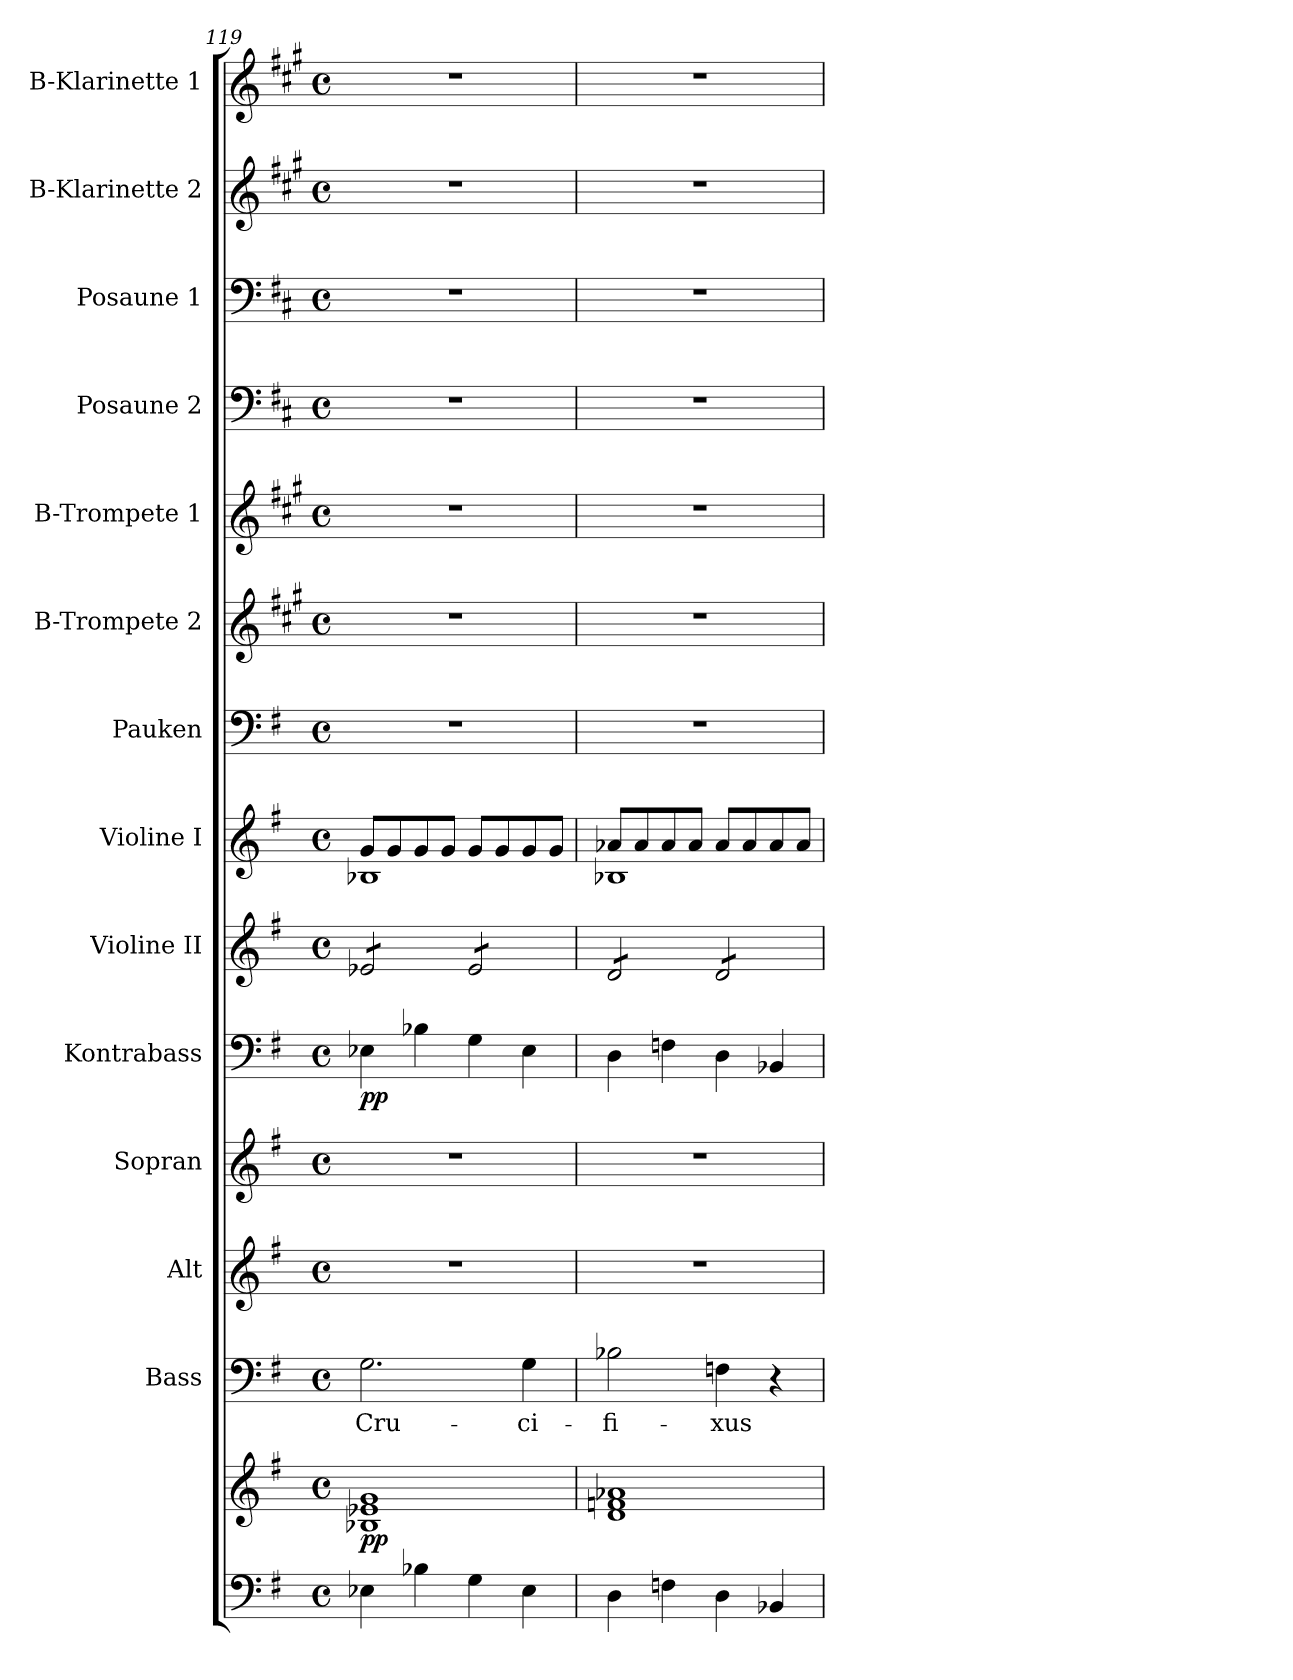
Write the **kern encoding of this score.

**kern	**kern	**dynam	**kern	**text	**kern	**kern	**kern	**dynam	**kern	**kern	**kern	**kern	**kern	**kern	**kern	**kern	**kern
*part14	*part14	*part14	*part13	*part13	*part12	*part11	*part10	*part10	*part9	*part8	*part7	*part6	*part5	*part4	*part3	*part2	*part1
*staff15	*staff14	*staff14/15	*staff13	*staff13	*staff12	*staff11	*staff10	*staff10	*staff9	*staff8	*staff7	*staff6	*staff5	*staff4	*staff3	*staff2	*staff1
*	*	*	*I"Bass	*	*I"Alt	*I"Sopran	*I"Kontrabass	*	*I"Violine II	*I"Violine I	*I"Pauken	*I"B-Trompete 2	*I"B-Trompete 1	*I"Posaune 2	*I"Posaune 1	*I"B-Klarinette 2	*I"B-Klarinette 1
*	*	*	*I'B.	*	*I'A.	*I'S.	*I'Kb.	*	*I'Vl. II	*I'Vl. I	*I'Pk.	*I'B Trp. 2	*I'B Trp. 1	*I'Pos. 2	*I'Pos. 1	*I'B Kl. 2	*I'B Kl. 1
*clefF4	*clefG2	*	*clefF4	*	*clefG2	*clefG2	*clefF4	*	*clefG2	*clefG2	*clefF4	*clefG2	*clefG2	*clefF4	*clefF4	*clefG2	*clefG2
*	*	*	*	*	*	*	*ITrd7c12	*	*	*	*	*ITrd1c2	*ITrd1c2	*ITrd4c7	*ITrd4c7	*ITrd1c2	*ITrd1c2
*k[f#]	*k[f#]	*	*k[f#]	*	*k[f#]	*k[f#]	*k[f#]	*	*k[f#]	*k[f#]	*k[f#]	*k[f#]	*k[f#]	*k[f#]	*k[f#]	*k[f#]	*k[f#]
*G:	*G:	*	*G:	*	*G:	*G:	*G:	*	*G:	*G:	*G:	*G:	*G:	*G:	*G:	*G:	*G:
*M4/4	*M4/4	*	*M4/4	*	*M4/4	*M4/4	*M4/4	*	*M4/4	*M4/4	*M4/4	*M4/4	*M4/4	*M4/4	*M4/4	*M4/4	*M4/4
*met(c)	*met(c)	*	*met(c)	*	*met(c)	*met(c)	*met(c)	*	*met(c)	*met(c)	*met(c)	*met(c)	*met(c)	*met(c)	*met(c)	*met(c)	*met(c)
=119	=119	=119	=119	=119	=119	=119	=119	=119	=119	=119	=119	=119	=119	=119	=119	=119	=119
!	!	!LO:DY:b	!	!LO:LY:b	!	!	!	!LO:DY:b	!	!	!	!	!	!	!	!	!
*	*	*	*	*	*	*	*	*	*	*^	*	*	*	*	*	*	*
*	*	*	*	*	*	*	*	*	*tremolo	*	*	*	*	*	*	*	*	*
4E-X\	1B-X 1e-X 1g	pp	2.G\	Cru-	1r	1r	4EE-X\	pp	8e-X/L	8g/L	1B-X	1r	1r	1r	1r	1r	1r	1r
.	.	.	.	.	.	.	.	.	8e-X/	8g/	.	.	.	.	.	.	.	.
4B-X\	.	.	.	.	.	.	4BB-X\	.	8e-X/	8g/	.	.	.	.	.	.	.	.
.	.	.	.	.	.	.	.	.	8e-X/J	8g/J	.	.	.	.	.	.	.	.
4G\	.	.	.	.	.	.	4GG\	.	8e-/L	8g/L	.	.	.	.	.	.	.	.
.	.	.	.	.	.	.	.	.	8e-/	8g/	.	.	.	.	.	.	.	.
!	!	!	!	!LO:LY:b	!	!	!	!	!	!	!	!	!	!	!	!	!	!
4E-\	.	.	4G\	-ci-	.	.	4EE-\	.	8e-/	8g/	.	.	.	.	.	.	.	.
.	.	.	.	.	.	.	.	.	8e-/J	8g/J	.	.	.	.	.	.	.	.
=120	=120	=120	=120	=120	=120	=120	=120	=120	=120	=120	=120	=120	=120	=120	=120	=120	=120	=120
!	!	!	!	!LO:LY:b	!	!	!	!	!	!	!	!	!	!	!	!	!	!
4D\	1d 1fn 1a-X	.	2B-X\	-fi-	1r	1r	4DD\	.	8d/L	8a-X/L	1B-X	1r	1r	1r	1r	1r	1r	1r
.	.	.	.	.	.	.	.	.	8d/	8a-/	.	.	.	.	.	.	.	.
4Fn\	.	.	.	.	.	.	4FFn\	.	8d/	8a-/	.	.	.	.	.	.	.	.
.	.	.	.	.	.	.	.	.	8d/J	8a-/J	.	.	.	.	.	.	.	.
!	!	!	!	!LO:LY:b	!	!	!	!	!	!	!	!	!	!	!	!	!	!
4D\	.	.	4Fn\	-xus	.	.	4DD\	.	8d/L	8a-/L	.	.	.	.	.	.	.	.
.	.	.	.	.	.	.	.	.	8d/	8a-/	.	.	.	.	.	.	.	.
4BB-X/	.	.	4r	.	.	.	4BBB-X/	.	8d/	8a-/	.	.	.	.	.	.	.	.
.	.	.	.	.	.	.	.	.	8d/J	8a-/J	.	.	.	.	.	.	.	.
*	*	*	*	*	*	*	*	*	*Xtremolo	*	*	*	*	*	*	*	*	*
*	*	*	*	*	*	*	*	*	*	*v	*v	*	*	*	*	*	*	*
=	=	=	=	=	=	=	=	=	=	=	=	=	=	=	=	=	=
*-	*-	*-	*-	*-	*-	*-	*-	*-	*-	*-	*-	*-	*-	*-	*-	*-	*-
